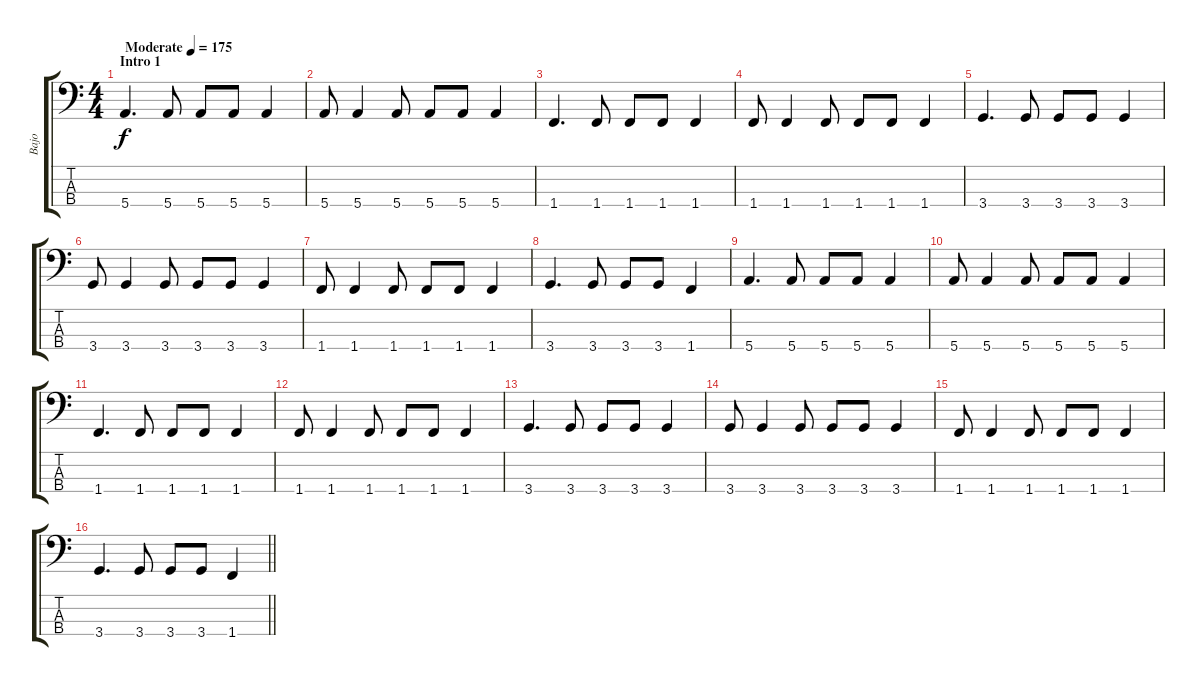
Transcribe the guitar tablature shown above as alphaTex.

\track ("Bajo" "Bajo") {instrument electricbassfinger}
\staff {score tabs}
\tuning (G2 D2 A1 E1) {hide}
\ts (4 4)
\section ("" "Intro 1")
\tempo (175 "Moderate")
\clef f4
\ks c
5.4.4{d dy f instrument electricbassfinger} 5.4.8 5.4.8 5.4.8 5.4.4 |
5.4.8 5.4.4 5.4.8 5.4.8 5.4.8 5.4.4 |
1.4.4{d} 1.4.8 1.4.8 1.4.8 1.4.4 |
1.4.8 1.4.4 1.4.8 1.4.8 1.4.8 1.4.4 |
3.4.4{d} 3.4.8 3.4.8 3.4.8 3.4.4 |
3.4.8 3.4.4 3.4.8 3.4.8 3.4.8 3.4.4 |
1.4.8 1.4.4 1.4.8 1.4.8 1.4.8 1.4.4 |
3.4.4{d} 3.4.8 3.4.8 3.4.8 1.4.4 |
5.4.4{d} 5.4.8 5.4.8 5.4.8 5.4.4 |
5.4.8 5.4.4 5.4.8 5.4.8 5.4.8 5.4.4 |
1.4.4{d} 1.4.8 1.4.8 1.4.8 1.4.4 |
1.4.8 1.4.4 1.4.8 1.4.8 1.4.8 1.4.4 |
3.4.4{d} 3.4.8 3.4.8 3.4.8 3.4.4 |
3.4.8 3.4.4 3.4.8 3.4.8 3.4.8 3.4.4 |
1.4.8 1.4.4 1.4.8 1.4.8 1.4.8 1.4.4 |
\barLineRight lightlight
3.4.4{d} 3.4.8 3.4.8 3.4.8 1.4.4
